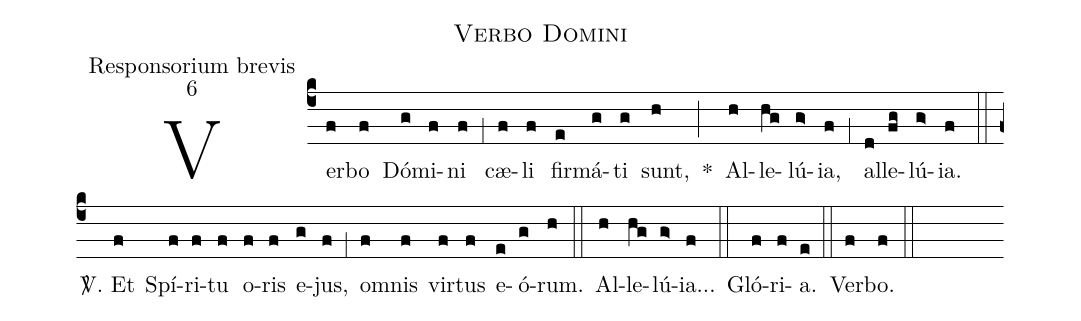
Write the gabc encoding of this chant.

name:Verbo Domini;
office-part:Responsorium brevis;
mode:6;
%%
(c4) Ver(f)bo(f) Dó(g)mi(f)ni(f) (,1) cæ(f)li(f) fir(e)má(g)ti(g) sunt,(h) *(;) Al(h)le(hg)lú(g>)ia,(f) (,1) al(d)le(fg)lú(g>)ia.(f) (::)

<sp>V/</sp>. Et(f) Spí(f)ri(f)tu(f) o(f)ris(f) e(g)jus,(f) (,1) o(f)mnis(f) vir(f)tus(f) e(e)ó(g)rum.(h) (::)
Al(h)le(hg)lú(g>)ia...(f) (::)

Gló(f)ri(f)a.(e) (::)
Ver(f)bo.(f) (::)
